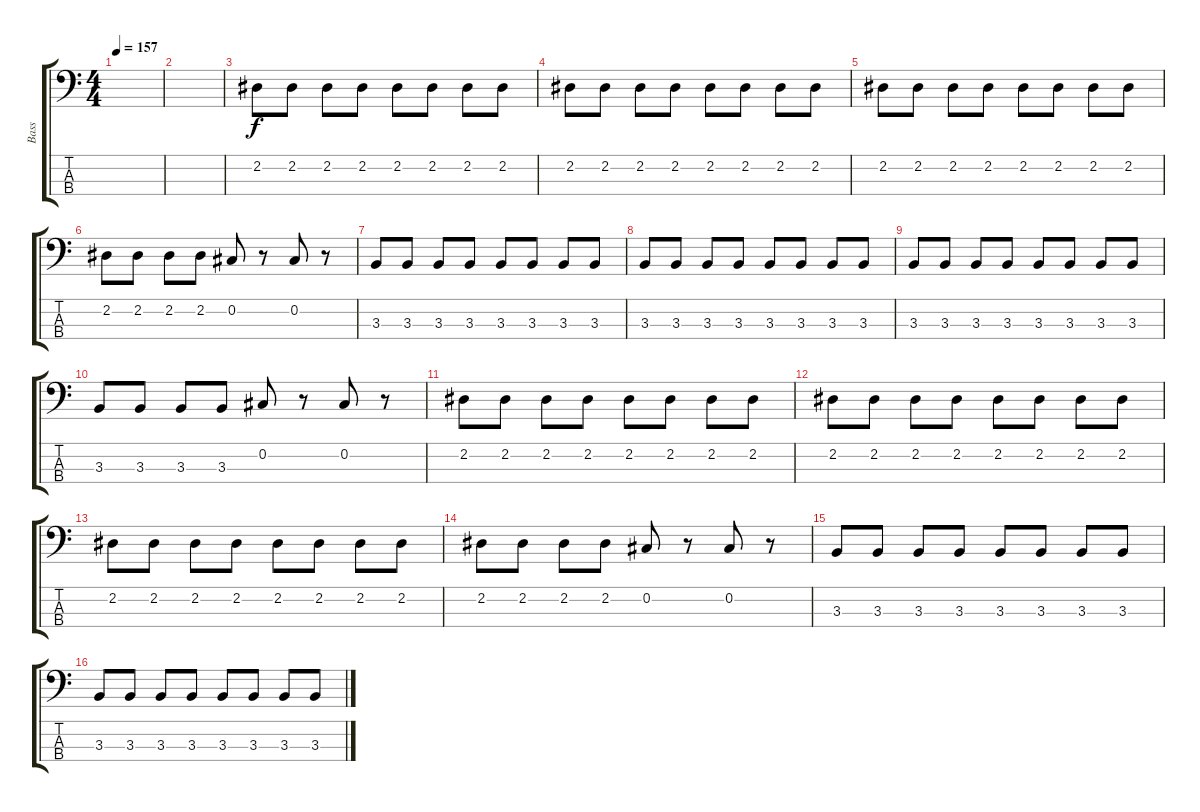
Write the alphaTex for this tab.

\track ("Bass" "Bass") {instrument electricbassfinger}
\staff {score tabs}
\tuning (Gb2 Db2 Ab1 Eb1) {hide}
\ts (4 4)
\tempo 157
\clef f4
\ks c
|
|
2.2.8 2.2.8 2.2.8 2.2.8 2.2.8 2.2.8 2.2.8 2.2.8 |
2.2.8 2.2.8 2.2.8 2.2.8 2.2.8 2.2.8 2.2.8 2.2.8 |
2.2.8 2.2.8 2.2.8 2.2.8 2.2.8 2.2.8 2.2.8 2.2.8 |
2.2.8 2.2.8 2.2.8 2.2.8 0.2.8 r.8 0.2.8 r.8 |
3.3.8 3.3.8 3.3.8 3.3.8 3.3.8 3.3.8 3.3.8 3.3.8 |
3.3.8 3.3.8 3.3.8 3.3.8 3.3.8 3.3.8 3.3.8 3.3.8 |
3.3.8 3.3.8 3.3.8 3.3.8 3.3.8 3.3.8 3.3.8 3.3.8 |
3.3.8 3.3.8 3.3.8 3.3.8 0.2.8 r.8 0.2.8 r.8 |
2.2.8 2.2.8 2.2.8 2.2.8 2.2.8 2.2.8 2.2.8 2.2.8 |
2.2.8 2.2.8 2.2.8 2.2.8 2.2.8 2.2.8 2.2.8 2.2.8 |
2.2.8 2.2.8 2.2.8 2.2.8 2.2.8 2.2.8 2.2.8 2.2.8 |
2.2.8 2.2.8 2.2.8 2.2.8 0.2.8 r.8 0.2.8 r.8 |
3.3.8 3.3.8 3.3.8 3.3.8 3.3.8 3.3.8 3.3.8 3.3.8 |
3.3.8 3.3.8 3.3.8 3.3.8 3.3.8 3.3.8 3.3.8 3.3.8
